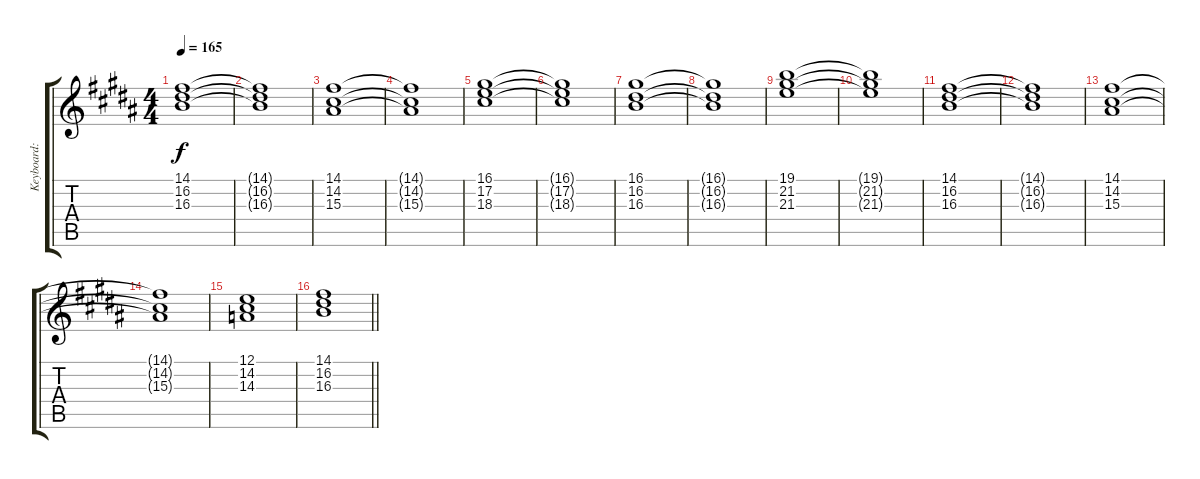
\track ("Keyboard: Juha Mäenpää" "Keyboard: ") {instrument stringensemble1}
\staff {score tabs}
\tuning (E4 B3 G3 D3 A2 E2) {hide}
\ts (4 4)
\section ("" "")
\tempo 165
\clef g2
\ks g#minor
(14.1 16.2 16.3).1{dy f} |
(14.1{t} 16.2{t} 16.3{t}).1 |
(14.1 14.2 15.3).1 |
(14.1{t} 14.2{t} 15.3{t}).1 |
(16.1 17.2 18.3).1 |
(16.1{t} 17.2{t} 18.3{t}).1 |
(16.1 16.2 16.3).1 |
(16.1{t} 16.2{t} 16.3{t}).1 |
(19.1 21.2 21.3).1 |
(19.1{t} 21.2{t} 21.3{t}).1 |
(14.1 16.2 16.3).1 |
(14.1{t} 16.2{t} 16.3{t}).1 |
(14.1 14.2 15.3).1 |
(14.1{t} 14.2{t} 15.3{t}).1 |
(12.1 14.2 14.3).1 |
\barLineRight lightlight
(14.1 16.2 16.3).1
